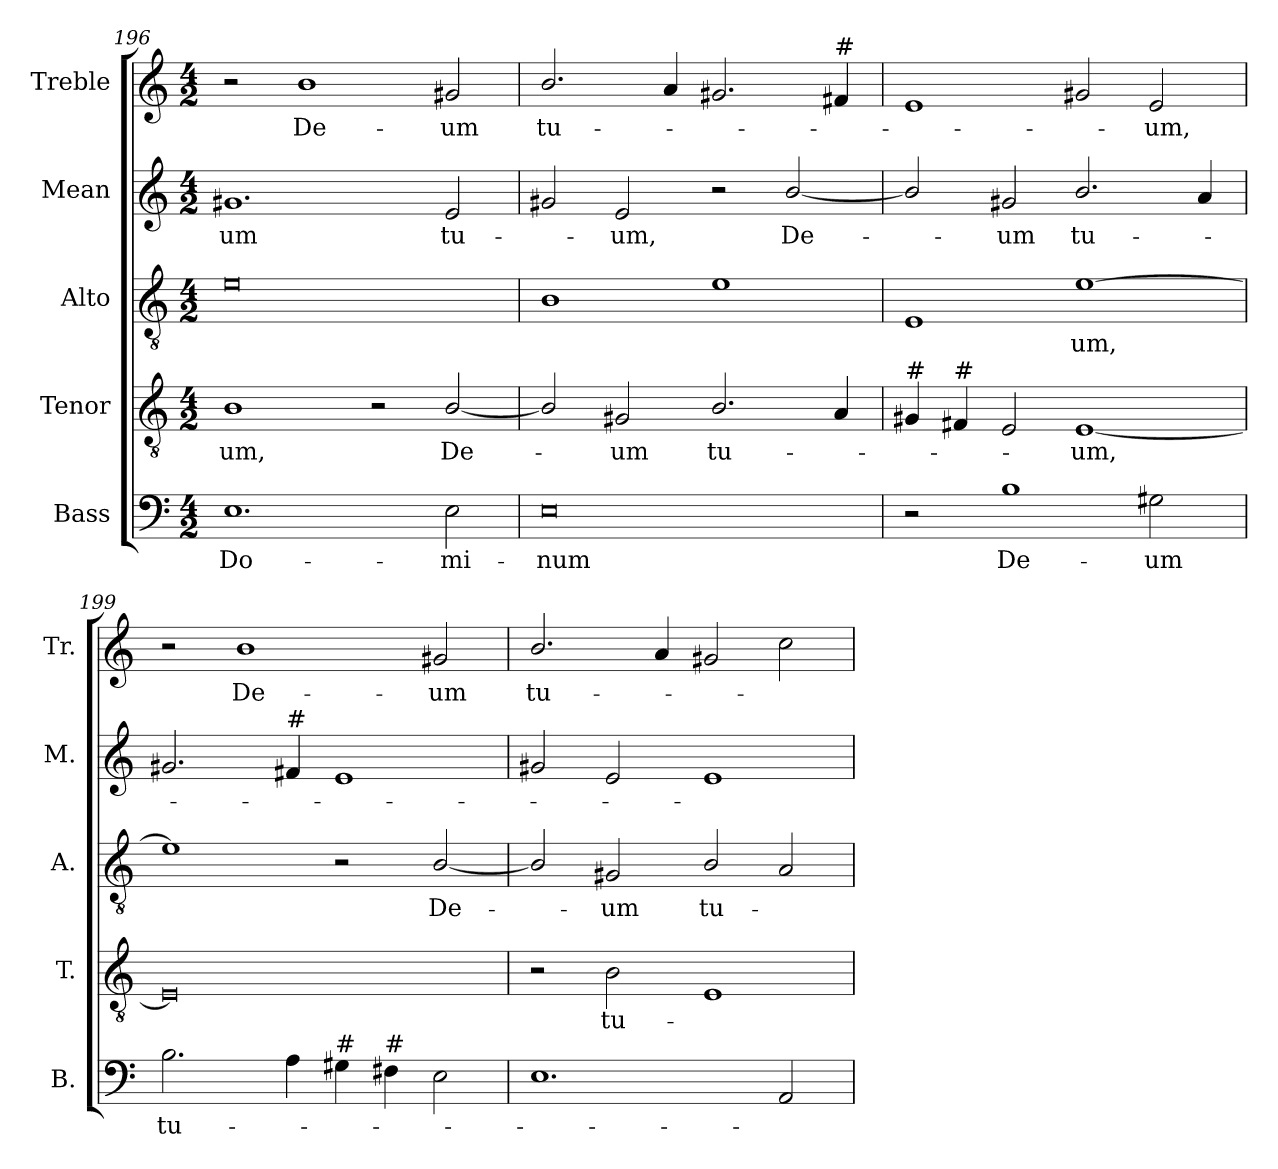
**kern	**text	**kern	**text	**kern	**text	**kern	**text	**kern	**text
*part5	*part5	*part4	*part4	*part3	*part3	*part2	*part2	*part1	*part1
*staff5	*staff5	*staff4	*staff4	*staff3	*staff3	*staff2	*staff2	*staff1	*staff1
*I"Bass	*	*I"Tenor	*	*I"Alto	*	*I"Mean	*	*I"Treble	*
*I'B.	*	*I'T.	*	*I'A.	*	*I'M.	*	*I'Tr.	*
*clefF4	*	*clefGv2	*	*clefGv2	*	*clefG2	*	*clefG2	*
*	*	*ITrd7c12	*	*ITrd7c12	*	*	*	*	*
*k[]	*	*k[]	*	*k[]	*	*k[]	*	*k[]	*
*C:	*	*C:	*	*C:	*	*C:	*	*C:	*
*M4/2	*	*M4/2	*	*M4/2	*	*M4/2	*	*M4/2	*
=196	=196	=196	=196	=196	=196	=196	=196	=196	=196
!	!LO:LY:b:color=#000000	!	!	!	!	!	!	!	!
!	!	!	!LO:LY:b:color=#000000	!	!	!	!	!	!
!	!	!	!	!	!	!	!LO:LY:b:color=#000000	!	!
1.Ei	Do-	1BBi	-um,	0Ei	.	1.g#Xi	-um	2r	.
!	!	!	!	!	!	!	!	!	!LO:LY:b:color=#000000
.	.	.	.	.	.	.	.	1bi	De-
.	.	2r	.	.	.	.	.	.	.
!	!LO:LY:b:color=#000000	!	!	!	!	!	!	!	!
!	!	!	!LO:LY:b:color=#000000	!	!	!	!	!	!
!	!	!	!	!	!	!	!LO:LY:b:color=#000000	!	!
!	!	!	!	!	!	!	!	!	!LO:LY:b:color=#000000
2Ei\	-mi-	[<2BBi/	De-	.	.	2ei/	tu-	2g#Xi/	-um
=197	=197	=197	=197	=197	=197	=197	=197	=197	=197
!	!LO:LY:b:color=#000000	!	!	!	!	!	!	!	!
!	!	!	!	!	!	!	!	!	!LO:LY:b:color=#000000
0Ei	-num	2BBi/]	.	1BBi	.	2g#Xi/	.	2.bi/	tu-
!	!	!	!LO:LY:b:color=#000000	!	!	!	!	!	!
!	!	!	!	!	!	!	!LO:LY:b:color=#000000	!	!
.	.	2GG#Xi/	-um	.	.	2ei/	-um,	.	.
.	.	.	.	.	.	.	.	4ai/	.
!	!	!	!LO:LY:b:color=#000000	!	!	!	!	!	!
.	.	2.BBi/	tu-	1Ei	.	2r	.	2.g#Xi/	.
!	!	!	!	!	!	!	!LO:LY:b:color=#000000	!	!
.	.	.	.	.	.	[<2bi/	De-	.	.
!	!	!	!	!	!	!	!	!LO:TX:a:t=#	!
.	.	4AAi/	.	.	.	.	.	4f#i/	.
=198	=198	=198	=198	=198	=198	=198	=198	=198	=198
!	!	!LO:TX:a:t=#	!	!	!	!	!	!	!
2r	.	4GG#i/	.	1EEi	.	2bi/]	.	1ei	.
!	!	!LO:TX:a:t=#	!	!	!	!	!	!	!
.	.	4FF#i/	.	.	.	.	.	.	.
!	!LO:LY:b:color=#000000	!	!	!	!	!	!	!	!
!	!	!	!	!	!	!	!LO:LY:b:color=#000000	!	!
1Bi	De-	2EEi/	.	.	.	2g#Xi/	-um	.	.
!	!	!	!LO:LY:b:color=#000000	!	!	!	!	!	!
!	!	!	!	!	!LO:LY:b:color=#000000	!	!	!	!
!	!	!	!	!	!	!	!LO:LY:b:color=#000000	!	!
.	.	[<1EEi	-um,	[>1Ei	-um,	2.bi/	tu-	2g#Xi/	.
!	!LO:LY:b:color=#000000	!	!	!	!	!	!	!	!
!	!	!	!	!	!	!	!	!	!LO:LY:b:color=#000000
2G#Xi\	-um	.	.	.	.	.	.	2ei/	-um,
.	.	.	.	.	.	4ai/	.	.	.
=199	=199	=199	=199	=199	=199	=199	=199	=199	=199
!	!LO:LY:b:color=#000000	!	!	!	!	!	!	!	!
2.Bi\	tu-	0EEi]	.	1Ei]	.	2.g#Xi/	.	2r	.
!	!	!	!	!	!	!	!	!	!LO:LY:b:color=#000000
.	.	.	.	.	.	.	.	1bi	De-
!	!	!	!	!	!	!LO:TX:t=#	!	!	!
4Ai\	.	.	.	.	.	4f#i/	.	.	.
!LO:TX:a:t=#	!	!	!	!	!	!	!	!	!
4G#i\	.	.	.	2r	.	1ei	.	.	.
!LO:TX:a:t=#	!	!	!	!	!	!	!	!	!
4F#i\	.	.	.	.	.	.	.	.	.
!	!	!	!	!	!LO:LY:b:color=#000000	!	!	!	!
!	!	!	!	!	!	!	!	!	!LO:LY:b:color=#000000
2Ei\	.	.	.	[<2BBi/	De-	.	.	2g#Xi/	-um
=200	=200	=200	=200	=200	=200	=200	=200	=200	=200
!	!	!	!	!	!	!	!	!	!LO:LY:b:color=#000000
1.Ei	.	2r	.	2BBi/]	.	2g#Xi/	.	2.bi/	tu-
!	!	!	!LO:LY:b:color=#000000	!	!	!	!	!	!
!	!	!	!	!	!LO:LY:b:color=#000000	!	!	!	!
.	.	2BBi\	tu-	2GG#Xi/	-um	2ei/	.	.	.
.	.	.	.	.	.	.	.	4ai/	.
!	!	!	!	!	!LO:LY:b:color=#000000	!	!	!	!
.	.	1EEi	.	2BBi/	tu-	1ei	.	2g#Xi/	.
2AAi/	.	.	.	2AAi/	.	.	.	2cci\	.
=	=	=	=	=	=	=	=	=	=
*-	*-	*-	*-	*-	*-	*-	*-	*-	*-
